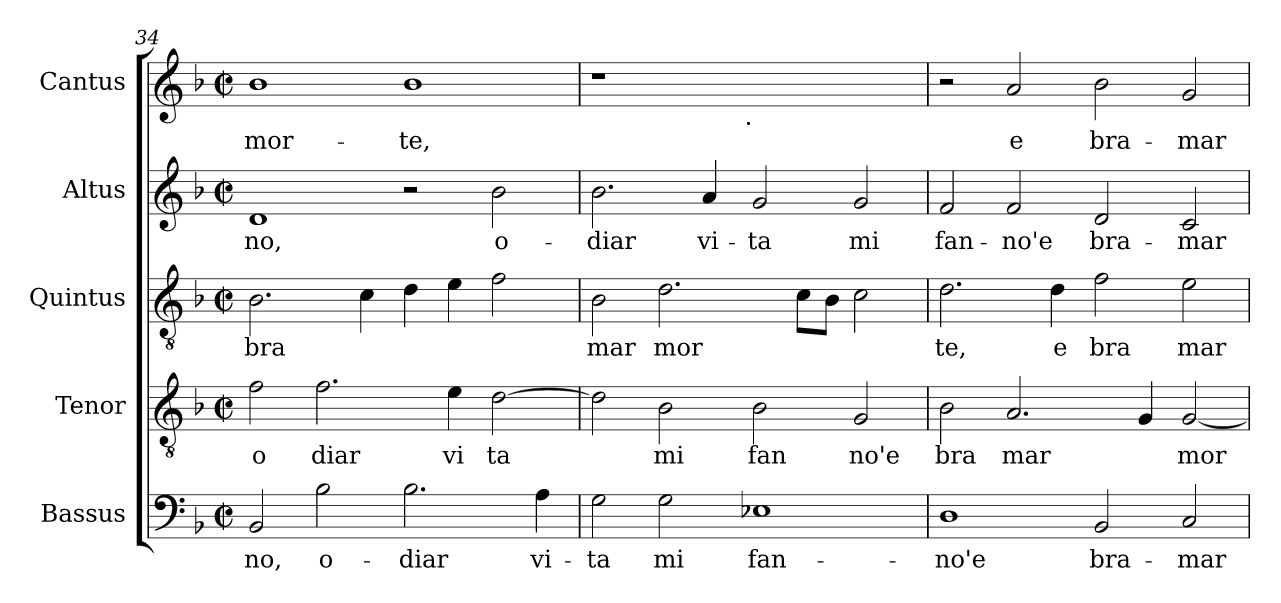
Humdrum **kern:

**kern	**text	**kern	**text	**kern	**text	**kern	**text	**kern	**text
*part5	*part5	*part4	*part4	*part3	*part3	*part2	*part2	*part1	*part1
*staff5	*staff5	*staff4	*staff4	*staff3	*staff3	*staff2	*staff2	*staff1	*staff1
*I"Bassus	*	*I"Tenor	*	*I"Quintus	*	*I"Altus	*	*I"Cantus	*
*clefF4	*	*clefGv2	*	*clefGv2	*	*clefG2	*	*clefG2	*
*k[b-]	*	*k[b-]	*	*k[b-]	*	*k[b-]	*	*k[b-]	*
*F:	*	*F:	*	*F:	*	*F:	*	*F:	*
*M2/2	*	*M2/2	*	*M2/2	*	*M2/2	*	*M2/2	*
*met(c|)	*	*met(c|)	*	*met(c|)	*	*met(c|)	*	*met(c|)	*
=34	=34	=34	=34	=34	=34	=34	=34	=34	=34
!	!LO:LY:b:cj	!	!LO:LY:b:cj	!	!LO:LY:b:cj	!	!LO:LY:b:cj	!	!LO:LY:b:cj
2BB-/	-no,	2f\	o	2.B-\	bra	1d	-no,	1b-	mor-
!	!LO:LY:b:cj	!	!LO:LY:b:cj	!	!	!	!	!	!
2B-\	o-	2.f\	diar	.	.	.	.	.	.
!	!	!	!	!	!LO:LY:b:cj	!	!	!	!
.	.	.	.	4c\	.	.	.	.	.
!	!LO:LY:b:cj	!	!	!	!LO:LY:b:cj	!	!	!	!LO:LY:b:cj
2.B-\	-diar	.	.	4d\	.	2r	.	1b-	-te,
!	!	!	!LO:LY:b:cj	!	!LO:LY:b:cj	!	!	!	!
.	.	4e\	vi	4e\	.	.	.	.	.
!	!	!	!LO:LY:b:cj	!	!LO:LY:b:cj	!	!LO:LY:b:cj	!	!
.	.	[>2d\	ta	2f\	.	2b-\	o-	.	.
!	!LO:LY:b:cj	!	!	!	!	!	!	!	!
4A\	vi-	.	.	.	.	.	.	.	.
=35	=35	=35	=35	=35	=35	=35	=35	=35	=35
!	!LO:LY:b:cj	!	!LO:LY:b:cj	!	!LO:LY:b:cj	!	!LO:LY:b:cj	!	!
*	*	*	*	*	*	*	*	*^	*
2G\	-ta	2d\]	.	2B-\	mar	2.b-\	-diar	1r	2ryy	.
!	!LO:LY:b:cj	!	!LO:LY:b:cj	!	!LO:LY:b:cj	!	!	!	!	!
2G\	mi	2B-\	mi	2.d\	mor	.	.	.	4ryy	.
!	!	!	!	!	!	!	!LO:LY:b:cj	!	!	!
.	.	.	.	.	.	4a/	vi-	.	8...ryy	.
!	!	!	!	!	!	!	!	!	!LO:TX:b:t=.	!
.	.	.	.	.	.	.	.	.	1ryy	.
!	!LO:LY:b:cj	!	!LO:LY:b:cj	!	!	!	!LO:LY:b:cj	!	!	!
1E-X	fan-	2B-\	fan	.	.	2g/	-ta	1ryy	.	.
!	!	!	!	!	!LO:LY:b:cj	!	!	!	!	!
.	.	.	.	8c\L	.	.	.	.	.	.
!	!	!	!	!	!LO:LY:b:cj	!	!	!	!	!
.	.	.	.	8B-\J	.	.	.	.	.	.
!	!	!	!LO:LY:b:cj	!	!LO:LY:b:cj	!	!LO:LY:b:cj	!	!	!
.	.	2G/	no'e	2c\	.	2g/	mi	.	.	.
.	.	.	.	.	.	.	.	.	64ryy	.
=36	=36	=36	=36	=36	=36	=36	=36	=36	=36	=36
!	!LO:LY:b:cj	!	!LO:LY:b:cj	!	!LO:LY:b:cj	!	!LO:LY:b:cj	!	!	!
*	*	*	*	*	*	*	*	*v	*v	*
1D	-no'e	2B-\	bra	2.d\	te,	2f/	fan-	2r	.
!	!	!	!LO:LY:b:cj	!	!	!	!LO:LY:b:cj	!	!LO:LY:b:cj
.	.	2.A/	mar	.	.	2f/	-no'e	2a/	e
!	!	!	!	!	!LO:LY:b:cj	!	!	!	!
.	.	.	.	4d\	e	.	.	.	.
!	!LO:LY:b:cj	!	!	!	!LO:LY:b:cj	!	!LO:LY:b:cj	!	!LO:LY:b:cj
2BB-/	bra-	.	.	2f\	bra	2d/	bra-	2b-\	bra-
!	!	!	!LO:LY:b:cj	!	!	!	!	!	!
.	.	4G/	.	.	.	.	.	.	.
!	!LO:LY:b:cj	!	!LO:LY:b:cj	!	!LO:LY:b:cj	!	!LO:LY:b:cj	!	!LO:LY:b:cj
2C/	-mar	[<2G/	mor	2e\	mar	2c/	-mar	2g/	-mar
=	=	=	=	=	=	=	=	=	=
*-	*-	*-	*-	*-	*-	*-	*-	*-	*-
